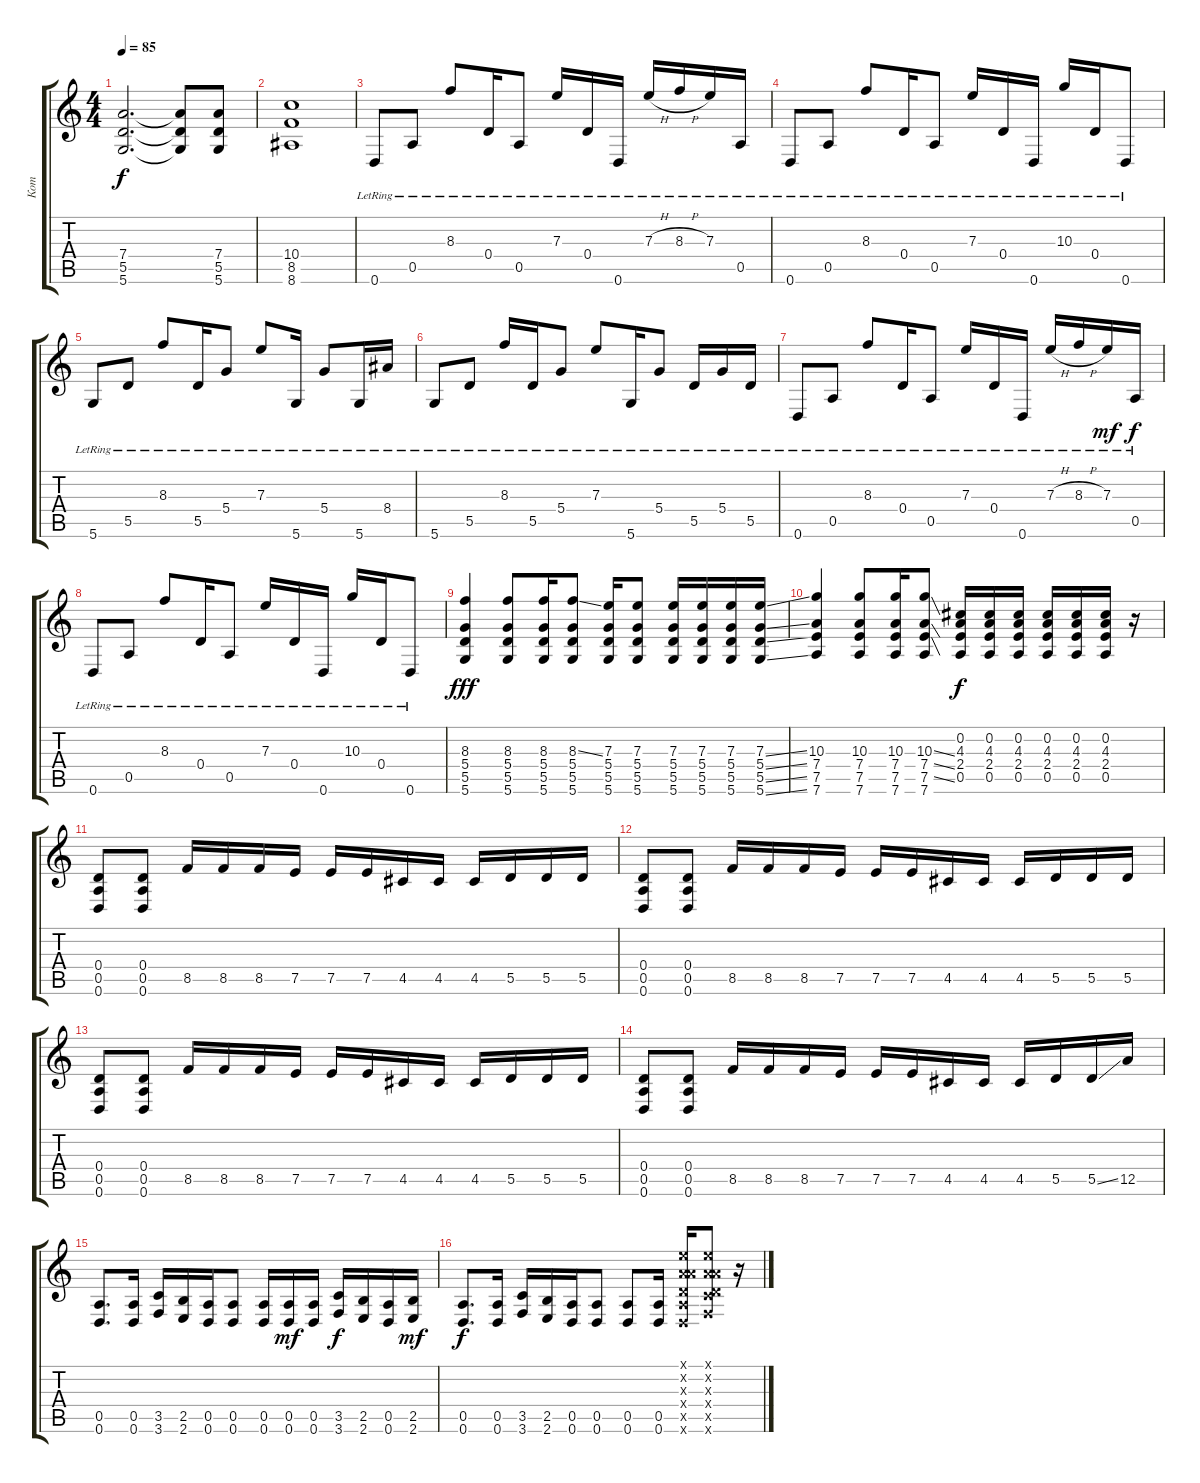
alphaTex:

\track ("Кот" "Кот") {instrument distortionguitar}
\staff {score tabs}
\tuning (E4 A3 A3 D3 A2 D2) {hide}
\ts (4 4)
\tempo 85
\clef g2
\ks c
(7.4 5.5 5.6).2{d dy f} (7.4{t} 5.5{t} 5.6{t}).8 (7.4 5.5 5.6).8 |
(10.4 8.5 8.6).1 |
0.6{lr}.8{volume 12 instrument electricguitarclean} 0.5{lr}.8 8.3{lr}.8 0.4{lr}.16 0.5{lr}.8 7.3{lr}.16 0.4{lr}.16 0.6{lr}.16 7.3{h lr}.16 8.3{h lr}.16 7.3{lr}.16 0.5{lr}.16 |
0.6{lr}.8 0.5{lr}.8 8.3{lr}.8 0.4{lr}.16 0.5{lr}.8 7.3{lr}.16 0.4{lr}.16 0.6{lr}.16 10.3{lr}.16 0.4{lr}.16 0.6{lr}.8 |
5.6{lr}.8 5.5{lr}.8 8.3{lr}.8 5.5{lr}.16 5.4{lr}.8 7.3{lr}.8 5.6{lr}.16 5.4{lr}.8 5.6{lr}.16 8.4{lr}.16 |
5.6{lr}.8 5.5{lr}.8 8.3{lr}.16 5.5{lr}.16 5.4{lr}.8 7.3{lr}.8 5.6{lr}.16 5.4{lr}.8 5.5{lr}.16 5.4{lr}.16 5.5{lr}.16 |
0.6{lr}.8 0.5{lr}.8 8.3{lr}.8 0.4{lr}.16 0.5{lr}.8 7.3{lr}.16 0.4{lr}.16 0.6{lr}.16 7.3{h lr}.16 8.3{h lr}.16 7.3{lr}.16{dy mf} 0.5{lr}.16{dy f} |
0.6{lr}.8 0.5{lr}.8 8.3{lr}.8 0.4{lr}.16 0.5{lr}.8 7.3{lr}.16 0.4{lr}.16 0.6{lr}.16 10.3{lr}.16 0.4{lr}.16 0.6{lr}.8 |
(8.3 5.4 5.5 5.6).4{dy fff volume 14} (8.3 5.4 5.5 5.6).8 (8.3 5.4 5.5 5.6).16 (8.3{ss} 5.4 5.5 5.6).8 (7.3 5.4 5.5 5.6).16 (7.3 5.4 5.5 5.6).8 (7.3 5.4 5.5 5.6).16 (7.3 5.4 5.5 5.6).16 (7.3 5.4 5.5 5.6).16 (7.3{ss} 5.4{ss} 5.5{ss} 5.6{ss}).16 |
(10.3 7.4 7.5 7.6).4 (10.3 7.4 7.5 7.6).8 (10.3 7.4 7.5 7.6).16 (10.3{ss} 7.4{ss} 7.5{ss} 7.6).8 (0.2 4.3 2.4 0.5).16{dy f} (0.2 4.3 2.4 0.5).16 (0.2 4.3 2.4 0.5).16 (0.2 4.3 2.4 0.5).16 (0.2 4.3 2.4 0.5).16 (0.2 4.3 2.4 0.5).16 r.16 |
(0.4 0.5 0.6).8{instrument distortionguitar} (0.4 0.5 0.6).8 8.5.16 8.5.16 8.5.16 7.5.16 7.5.16 7.5.16 4.5.16 4.5.16 4.5.16 5.5.16 5.5.16 5.5.16 |
(0.4 0.5 0.6).8 (0.4 0.5 0.6).8 8.5.16 8.5.16 8.5.16 7.5.16 7.5.16 7.5.16 4.5.16 4.5.16 4.5.16 5.5.16 5.5.16 5.5.16 |
(0.4 0.5 0.6).8 (0.4 0.5 0.6).8 8.5.16 8.5.16 8.5.16 7.5.16 7.5.16 7.5.16 4.5.16 4.5.16 4.5.16 5.5.16 5.5.16 5.5.16 |
(0.4 0.5 0.6).8 (0.4 0.5 0.6).8 8.5.16 8.5.16 8.5.16 7.5.16 7.5.16 7.5.16 4.5.16 4.5.16 4.5.16 5.5.16 5.5{ss}.16 12.5.16 |
(0.5 0.6).8{d} (0.5 0.6).16 (3.5 3.6).16 (2.5 2.6).16 (0.5 0.6).16 (0.5 0.6).8 (0.5 0.6).16 (0.5 0.6).16{dy mf} (0.5 0.6).16 (3.5 3.6).16{dy f} (2.5 2.6).16 (0.5 0.6).16 (2.5 2.6).16{dy mf} |
(0.5 0.6).8{d dy f} (0.5 0.6).16 (3.5 3.6).16 (2.5 2.6).16 (0.5 0.6).16 (0.5 0.6).8 (0.5 0.6).8 (0.5 0.6).16 (0.1{x} 0.2{x} 0.3{x} 0.4{x} 0.5{x} 0.6{x}).16 (0.1{x} 0.2{x} 0.3{x} 0.4{x} 3.5{x} 3.6{x}).8 r.16
